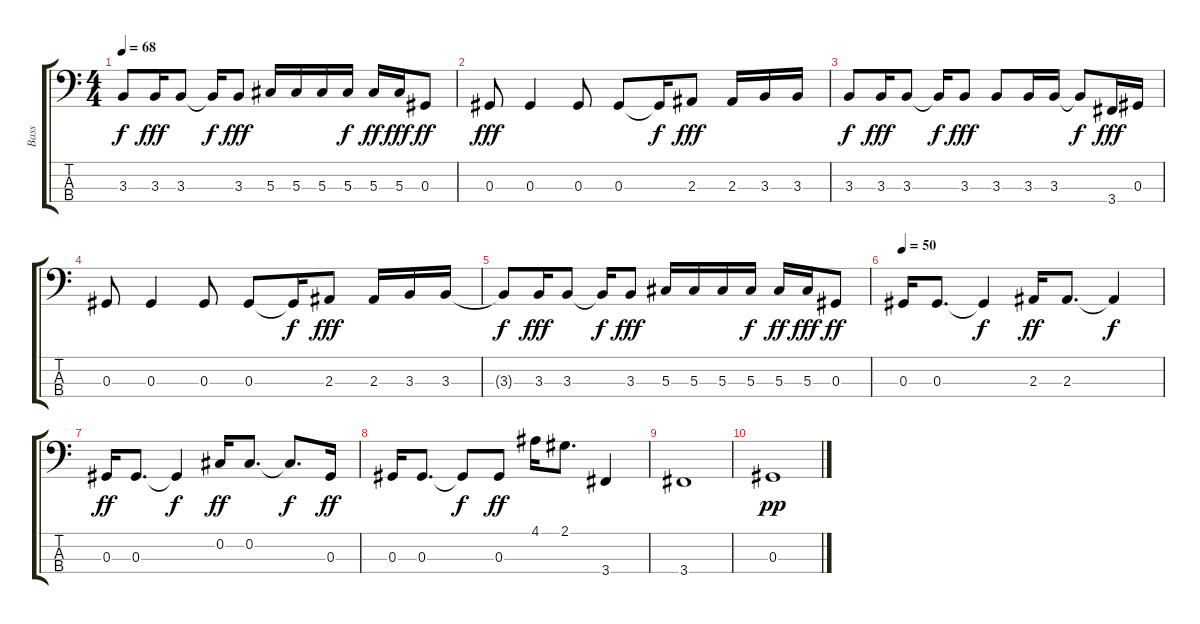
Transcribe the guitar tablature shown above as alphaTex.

\track ("Bass" "Bass") {instrument electricbassfinger}
\staff {score tabs}
\tuning (Gb2 Db2 Ab1 Eb1) {hide}
\ts (4 4)
\tempo 68
\clef f4
\ks c
3.3.8{dy f} 3.3.16{dy fff} 3.3.8 3.3{t}.16{dy f} 3.3.8{dy fff} 5.3.16 5.3.16 5.3.16 5.3.16{dy f} 5.3.16{dy ff} 5.3.16{dy fff} 0.3.8{dy ff} |
0.3.8{dy fff} 0.3.4 0.3.8 0.3.8 0.3{t}.16{dy f} 2.3.8{dy fff} 2.3.16 3.3.16 3.3.16 |
3.3.8{dy f} 3.3.16{dy fff} 3.3.8 3.3{t}.16{dy f} 3.3.8{dy fff} 3.3.8 3.3.16 3.3.16 3.3{t}.8{dy f} 3.4.16{dy fff} 0.3.16 |
0.3.8 0.3.4 0.3.8 0.3.8 0.3{t}.16{dy f} 2.3.8{dy fff} 2.3.16 3.3.16 3.3.16 |
3.3{t}.8{dy f} 3.3.16{dy fff} 3.3.8 3.3{t}.16{dy f} 3.3.8{dy fff} 5.3.16 5.3.16 5.3.16 5.3.16{dy f} 5.3.16{dy ff} 5.3.16{dy fff} 0.3.8{dy ff} |
\tempo 50
0.3.16 0.3.8{d} 0.3{t}.4{dy f} 2.3.16{dy ff} 2.3.8{d} 2.3{t}.4{dy f} |
0.3.16{dy ff} 0.3.8{d} 0.3{t}.4{dy f} 0.2.16{dy ff} 0.2.8{d} 0.2{t}.8{d dy f} 0.3.16{dy ff} |
0.3.16 0.3.8{d} 0.3{t}.8{dy f} 0.3.8{dy ff} 4.1.16 2.1.8{d} 3.4.4 |
3.4.1 |
0.3.1{dy pp}
